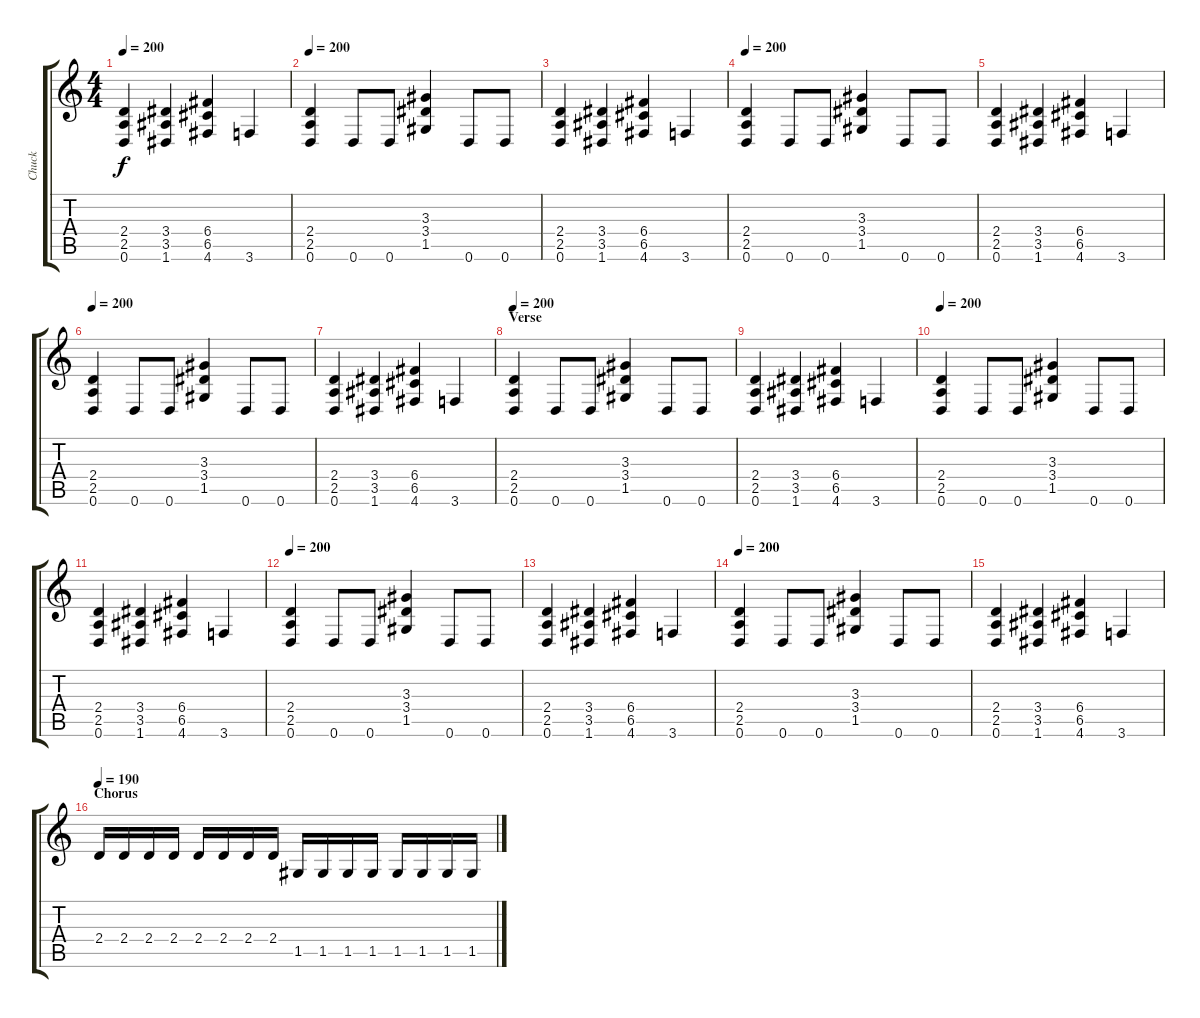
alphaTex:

\track ("Chuck" "Chuck") {instrument distortionguitar}
\staff {score tabs}
\tuning (D4 A3 F3 C3 G2 D2) {hide}
\ts (4 4)
\tempo 200
\clef g2
\ks c
(2.4 2.5 0.6).4{dy f} (3.4 3.5 1.6).4 (6.4 6.5 4.6).4 3.6.4 |
\tempo 200
(2.4 2.5 0.6).4 0.6.8 0.6.8 (3.3 3.4 1.5).4 0.6.8 0.6.8 |
(2.4 2.5 0.6).4 (3.4 3.5 1.6).4 (6.4 6.5 4.6).4 3.6.4 |
\tempo 200
(2.4 2.5 0.6).4 0.6.8 0.6.8 (3.3 3.4 1.5).4 0.6.8 0.6.8 |
(2.4 2.5 0.6).4 (3.4 3.5 1.6).4 (6.4 6.5 4.6).4 3.6.4 |
\tempo 200
(2.4 2.5 0.6).4 0.6.8 0.6.8 (3.3 3.4 1.5).4 0.6.8 0.6.8 |
(2.4 2.5 0.6).4 (3.4 3.5 1.6).4 (6.4 6.5 4.6).4 3.6.4 |
\section ("" "Verse")
\tempo 200
(2.4 2.5 0.6).4 0.6.8 0.6.8 (3.3 3.4 1.5).4 0.6.8 0.6.8 |
(2.4 2.5 0.6).4 (3.4 3.5 1.6).4 (6.4 6.5 4.6).4 3.6.4 |
\tempo 200
(2.4 2.5 0.6).4 0.6.8 0.6.8 (3.3 3.4 1.5).4 0.6.8 0.6.8 |
(2.4 2.5 0.6).4 (3.4 3.5 1.6).4 (6.4 6.5 4.6).4 3.6.4 |
\tempo 200
(2.4 2.5 0.6).4 0.6.8 0.6.8 (3.3 3.4 1.5).4 0.6.8 0.6.8 |
(2.4 2.5 0.6).4 (3.4 3.5 1.6).4 (6.4 6.5 4.6).4 3.6.4 |
\tempo 200
(2.4 2.5 0.6).4 0.6.8 0.6.8 (3.3 3.4 1.5).4 0.6.8 0.6.8 |
(2.4 2.5 0.6).4 (3.4 3.5 1.6).4 (6.4 6.5 4.6).4 3.6.4 |
\section ("" "Chorus")
\tempo 190
2.4.16 2.4.16 2.4.16 2.4.16 2.4.16 2.4.16 2.4.16 2.4.16 1.5.16 1.5.16 1.5.16 1.5.16 1.5.16 1.5.16 1.5.16 1.5.16
